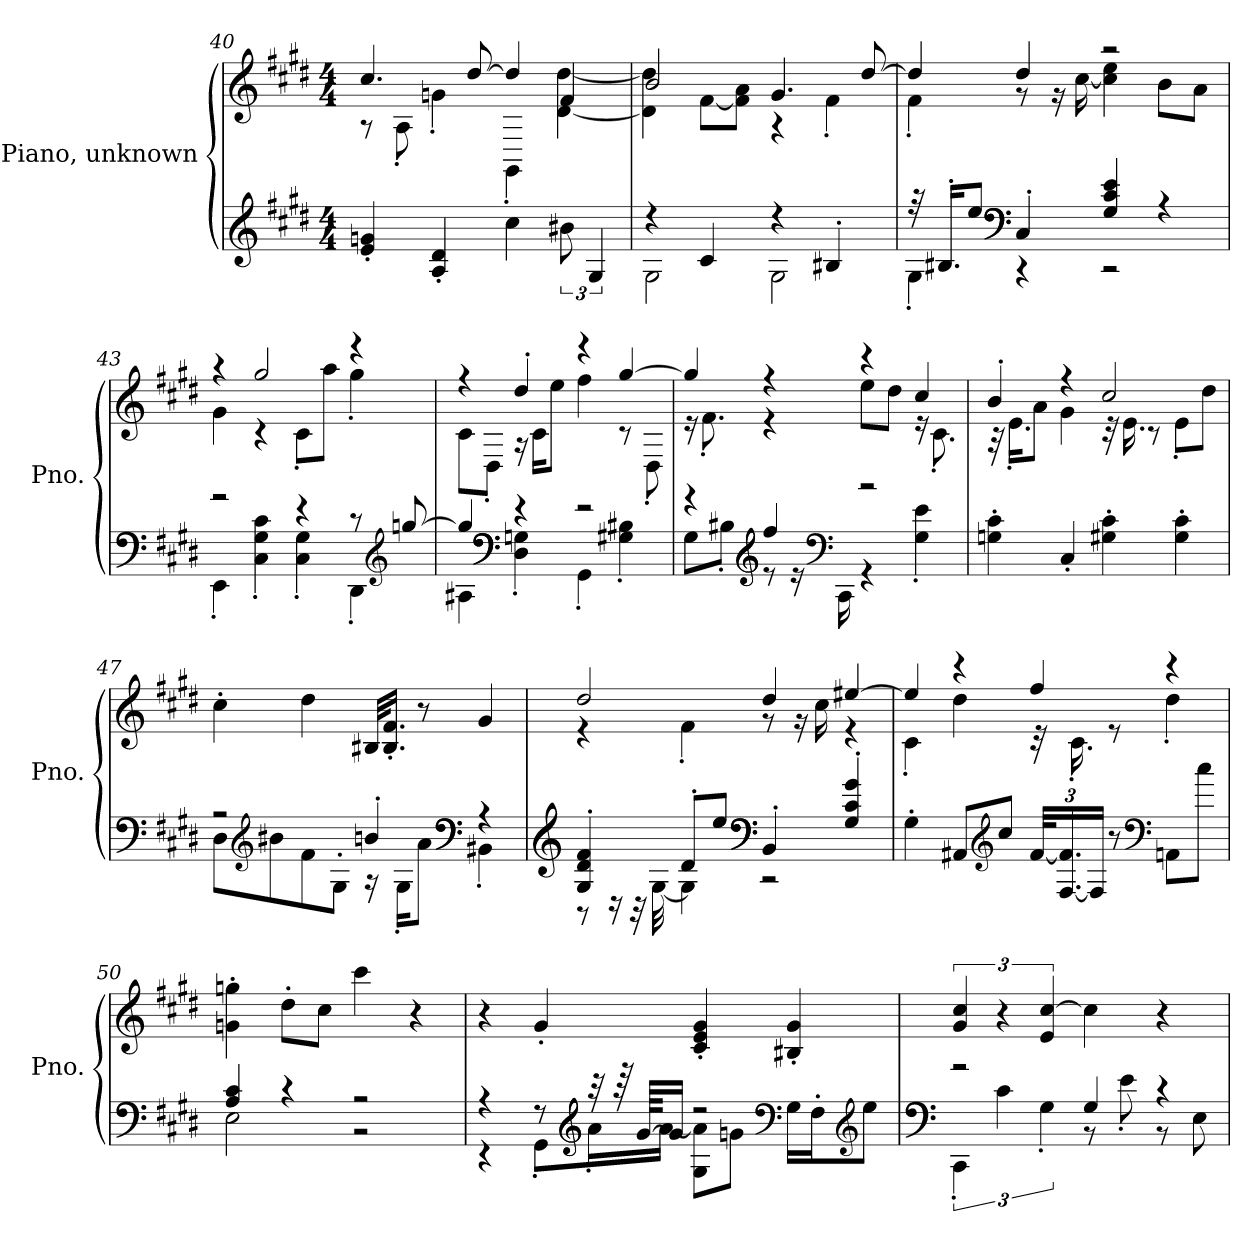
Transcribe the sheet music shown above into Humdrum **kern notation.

**kern	**kern
*part1	*part1
*staff2	*staff1
*I"Piano, unknown	*
*I'Pno.	*
*clefG2	*clefG2
*k[f#c#g#d#]	*k[f#c#g#d#]
*M4/4	*M4/4
=40	=40
*	*^
4e/' 4gn/'	4.cc#/	8r
.	.	8A'\
4A/' 4d#/'	.	4gn'\
.	[8dd#/	.
4cc#\	4dd#/]	4GG#'\
12b#X\	4f#/	[4d#\ [4dd#\
6G#/	.	.
=41	=41	=41
*^	*	*
4r	2G#\	2b/	4d#\] 4dd#\]
4c#/	.	.	[8f#\L
.	.	.	8f#\] 8a\J
4r	2G#\	4.g#/	4r
4B#X'/	.	.	4f#'\
.	.	[8dd#/	.
!!LO:PB:g=z	!!
=42	=42	=42	=42
32r	4G#'\	4dd#/]	4f#'\
16.B#X'/KL	.	.	.
8ee/J	.	.	.
*clefF4	*	*	*
4C#'/	4r	4dd#/	8r
.	.	.	16r
.	.	.	[16cc#\
4G#/ 4c#/ 4e/	2r	2r	4cc#\] 4ee\
4r	.	.	8b\L
.	.	.	8a\J
=43	=43	=43	=43
2r	4EE'\	4r	4g#\
.	4C#\' 4G#\' 4c#\'	2gg#/	4r
4r	4C#\' 4G#\'	.	8c#'\L
.	.	.	8aa\J
8r	4DD#'\	4r	4gg#'\
*clefG2	*	*	*
[8ggn/	.	.	.
=44	=44	=44	=44
4gg/]	4A#X\	4r	8c#\L
.	.	.	8D#'\J
*clefF4	*	*	*
4r	4D#\' 4Gn\'	4dd#'/	16r
.	.	.	16c#\KL
.	.	.	8ee\J
2r	4GG#'\	4r	4ff#\
.	4G#X\' 4B#X\'	[4gg#/	8r
.	.	.	8D#'\
!!LO:LB:g=z	!!
=45	=45	=45	=45
4r	8G#\L	4gg#/]	16r
.	.	.	8.f#'\
.	8B#X'\J	.	.
*clefG2	*	*	*
4ff#/	8r	4r	4r
.	16r	.	.
*clefF4	*	*	*
.	16CC#\	.	.
2r	4r	4r	8ee\L
.	.	.	8dd#\J
.	4G#\' 4e\'	4cc#/	16r
.	.	.	8.c#'\
*v	*v	*	*
=46	=46	=46
4Gn\' 4c#\'	4b'/	32r
.	.	16.e'\KL
.	.	8a\J
4C#'/	4r	4g#\
4G#X\' 4c#\'	2cc#/	32r
.	.	16.e\
.	.	8r
4G#\' 4c#\'	.	8e'\L
.	.	8dd#\J
*	*v	*v
=47	=47
*^	*
2r	8D#\L	4cc#'\
*clefG2	*	*
.	8b#X\	.
.	8f#\	4dd#\
.	8G#'\J	.
4bn'/	16r	32B#X/KLL
.	.	16.B#/' 16.f#/'JJ
.	16G#'\KL	.
.	8a\J	8r
*clefF4	*	*
4r	4BB#X'\	4g#/
!!LO:LB:g=z
=48	=48	=48
*clefG2	*	*
*	*	*^
4G#/' 4d#/' 4f#/'	8r	2dd#/	4r
.	16r	.	.
.	32r	.	.
.	[32G#\	.	.
8d#'/L	4G#\]	.	4f#'\
8ee/J	.	.	.
*clefF4	*	*	*
4BB'/	2r	4dd#/	8r
.	.	.	16r
.	.	.	16cc#\
4G#/' 4c#/' 4g#/'	.	[4ee#X/	4r
*v	*v	*	*
=49	=49	=49
4G#'\	4ee#/]	4c#'\
8AA#X/L	4r	4dd#\
*clefG2	*	*
8cc#/J	.	.
*Xbrackettup	*	*
[48f#/KLL	4ff#/	32r
[24.F#/ 24.f#/]	.	.
.	.	16.c#'\
24F#/JJ]	.	.
8r	.	8r
*clefF4	*	*
8AAn\L	4r	4dd#'\
8cc#\J	.	.
*	*v	*v
=50	=50
*^	*
4A/ 4c#/	2E\	4gn\' 4ggn\'
4r	.	8dd#'\L
.	.	8cc#\J
2r	2r	4ccc#\
.	.	4r
!!LO:LB:g=z
=51	=51	=51
4r	4r	4r
8r	8GG#'\L	4g#'/
*clefG2	*	*
32r	16a'\L	.
64r	.	.
[64g#/KKLL	.	.
16g#/JJ]	[16a\JJ	.
2r	8G#\ 8a\]L	4c#/' 4e/' 4g#/'
.	8gn\J	.
*clefF4	*	*
.	16G#\LL	4B#X/' 4g#/'
.	16F#'\J	.
*clefG2	*	*
.	8ee\J	.
=52	=52	=52
*clefF4	*	*
*	*brackettup	*
2r	6CC#'\	6g#/ 6cc#/
.	6c#\	6r
.	6G#'\	6e/ [6cc#/
4G#/	8r	4cc#\]
.	8e'\	.
4r	8r	4r
.	8E\	.
*v	*v	*
=	=
*-	*-
